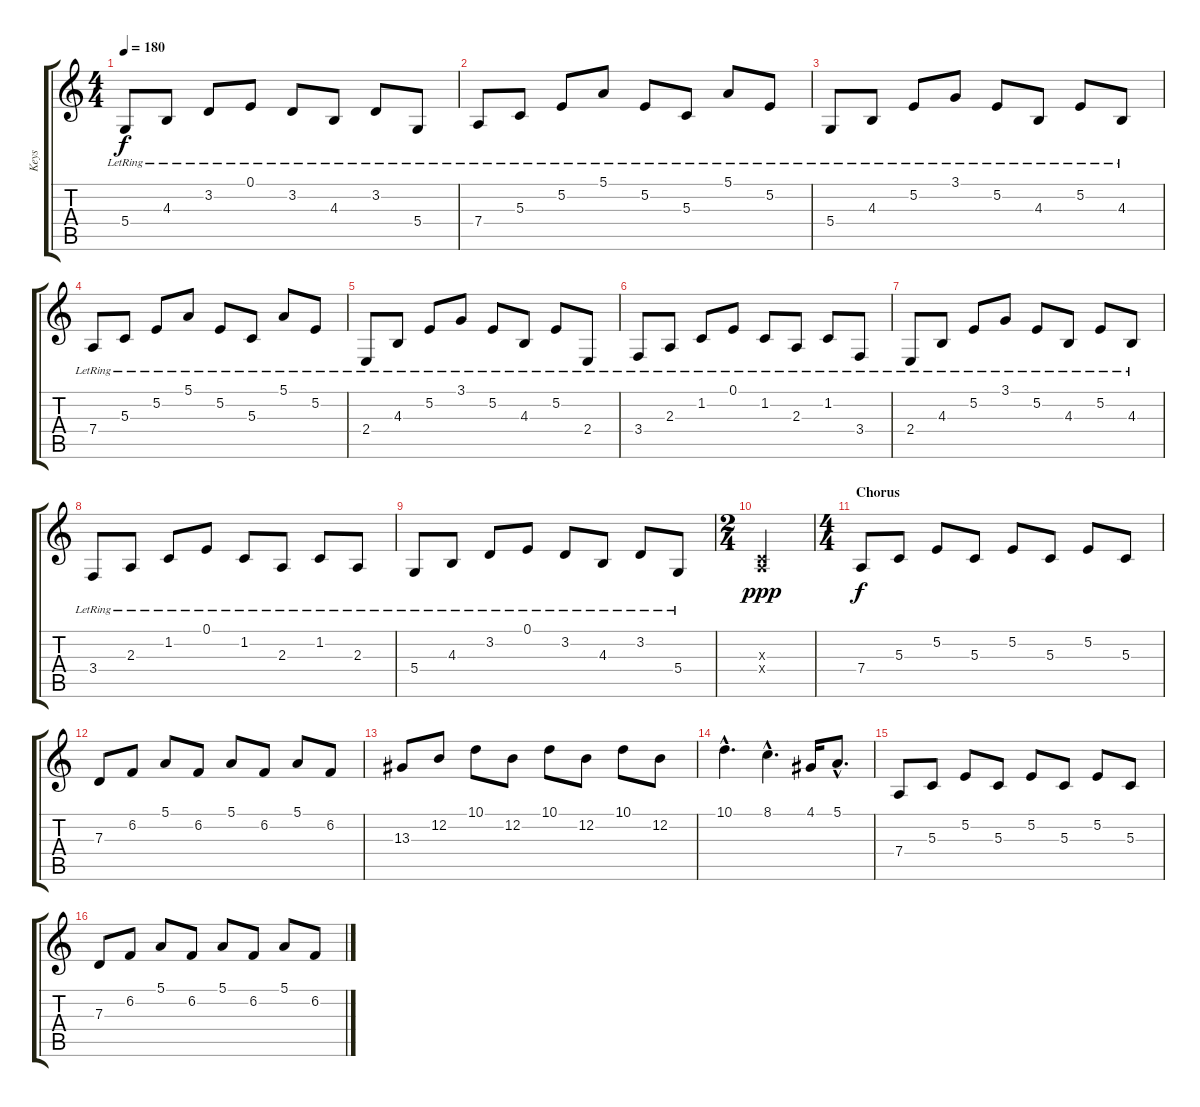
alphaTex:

\track ("Keys" "Keys") {instrument electricgrandpiano}
\staff {score tabs}
\tuning (E4 B3 G3 D3 A2 E2) {hide}
\ts (4 4)
\tempo 180
\clef g2
\ks c
5.4{lr}.8{dy f} 4.3{lr}.8 3.2{lr}.8 0.1{lr}.8 3.2{lr}.8 4.3{lr}.8 3.2{lr}.8 5.4{lr}.8 |
7.4{lr}.8 5.3{lr}.8 5.2{lr}.8 5.1{lr}.8 5.2{lr}.8 5.3{lr}.8 5.1{lr}.8 5.2{lr}.8 |
5.4{lr}.8 4.3{lr}.8 5.2{lr}.8 3.1{lr}.8 5.2{lr}.8 4.3{lr}.8 5.2{lr}.8 4.3{lr}.8 |
7.4{lr}.8 5.3{lr}.8 5.2{lr}.8 5.1{lr}.8 5.2{lr}.8 5.3{lr}.8 5.1{lr}.8 5.2{lr}.8 |
2.4{lr}.8 4.3{lr}.8 5.2{lr}.8 3.1{lr}.8 5.2{lr}.8 4.3{lr}.8 5.2{lr}.8 2.4{lr}.8 |
3.4{lr}.8 2.3{lr}.8 1.2{lr}.8 0.1{lr}.8 1.2{lr}.8 2.3{lr}.8 1.2{lr}.8 3.4{lr}.8 |
2.4{lr}.8 4.3{lr}.8 5.2{lr}.8 3.1{lr}.8 5.2{lr}.8 4.3{lr}.8 5.2{lr}.8 4.3{lr}.8 |
3.4{lr}.8 2.3{lr}.8 1.2{lr}.8 0.1{lr}.8 1.2{lr}.8 2.3{lr}.8 1.2{lr}.8 2.3{lr}.8 |
5.4{lr}.8 4.3{lr}.8 3.2{lr}.8 0.1{lr}.8 3.2{lr}.8 4.3{lr}.8 3.2{lr}.8 5.4{lr}.8 |
\ts (2 4)
(5.3{x} 7.4{x}).2{dy ppp} |
\ts (4 4)
\section ("" "Chorus")
7.4.8{dy f instrument accordion} 5.3.8 5.2.8 5.3.8 5.2.8 5.3.8 5.2.8 5.3.8 |
7.3.8 6.2.8 5.1.8 6.2.8 5.1.8 6.2.8 5.1.8 6.2.8 |
13.3.8 12.2.8 10.1.8 12.2.8 10.1.8 12.2.8 10.1.8 12.2.8 |
10.1{hac}.4{d} 8.1{hac}.4{d} 4.1.16 5.1{hac}.8{d} |
7.4.8 5.3.8 5.2.8 5.3.8 5.2.8 5.3.8 5.2.8 5.3.8 |
7.3.8 6.2.8 5.1.8 6.2.8 5.1.8 6.2.8 5.1.8 6.2.8
